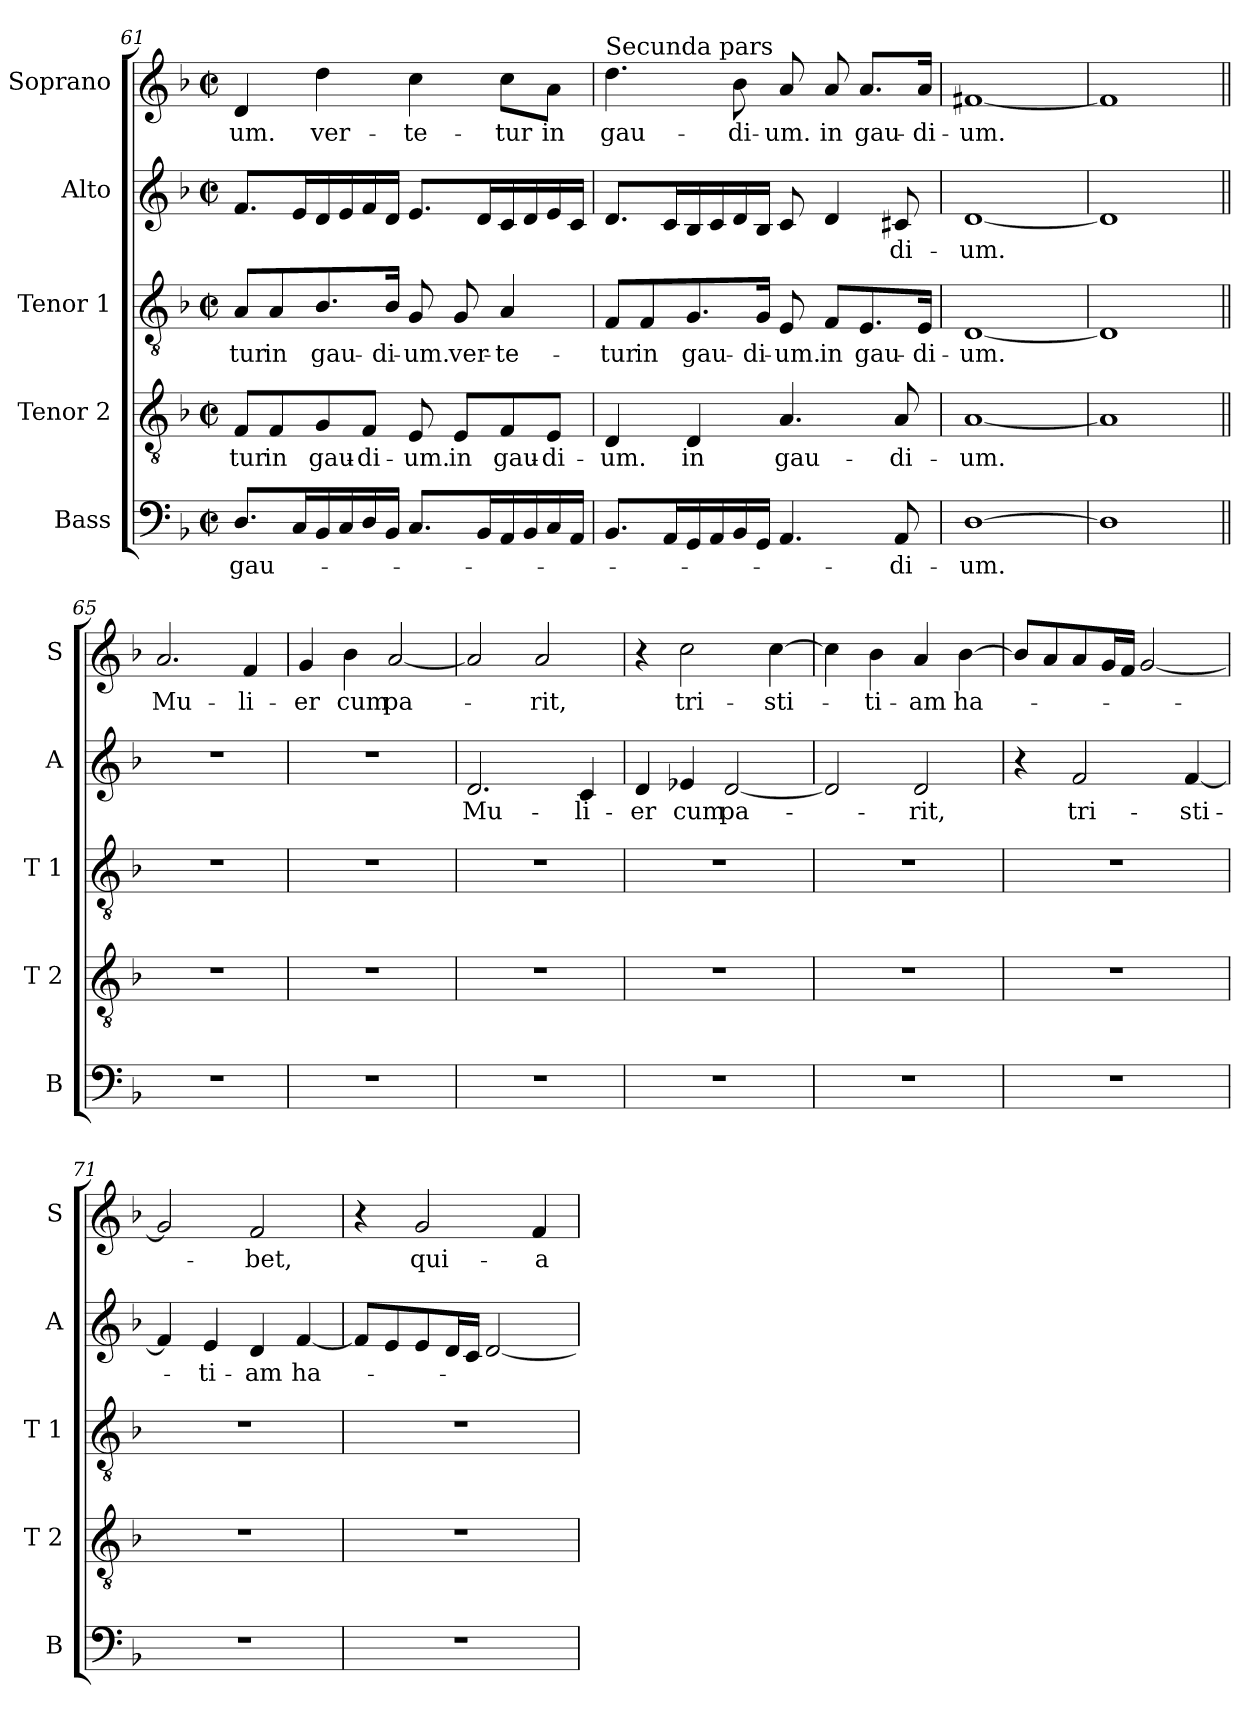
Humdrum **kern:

**kern	**text	**kern	**text	**kern	**text	**kern	**text	**kern	**text
*part5	*part5	*part4	*part4	*part3	*part3	*part2	*part2	*part1	*part1
*staff5	*staff5	*staff4	*staff4	*staff3	*staff3	*staff2	*staff2	*staff1	*staff1
*I"Bass	*	*I"Tenor 2	*	*I"Tenor 1	*	*I"Alto	*	*I"Soprano	*
*I'B	*	*I'T 2	*	*I'T 1	*	*I'A	*	*I'S	*
*clefF4	*	*clefGv2	*	*clefGv2	*	*clefG2	*	*clefG2	*
*k[b-]	*	*k[b-]	*	*k[b-]	*	*k[b-]	*	*k[b-]	*
*F:	*	*F:	*	*F:	*	*F:	*	*F:	*
*M2/2	*	*M2/2	*	*M2/2	*	*M2/2	*	*M2/2	*
*met(c|)	*	*met(c|)	*	*met(c|)	*	*met(c|)	*	*met(c|)	*
=61	=61	=61	=61	=61	=61	=61	=61	=61	=61
8.D/L	gau-	8F/L	-tur	8A/L	-tur	8.f/L	.	4d/	-um.
.	.	8F/	in	8A/	in	.	.	.	.
16C/L	.	.	.	.	.	16e/L	.	.	.
16BB-/	.	8G/	gau-	8.B-/	gau-	16d/	.	4dd\	ver-
16C/	.	.	.	.	.	16e/	.	.	.
16D/	.	8F/J	-di-	.	.	16f/	.	.	.
16BB-/JJ	.	.	.	16B-/Jk	-di-	16d/JJ	.	.	.
8.C/L	.	8E/	-um.	8G/	-um.	8.e/L	.	4cc\	-te-
.	.	8E/L	in	8G/	ver-	.	.	.	.
16BB-/L	.	.	.	.	.	16d/L	.	.	.
16AA/	.	8F/	gau-	4A/	-te-	16c/	.	8cc\L	-tur
16BB-/	.	.	.	.	.	16d/	.	.	.
16C/	.	8E/J	-di-	.	.	16e/	.	8a\J	in
16AA/JJ	.	.	.	.	.	16c/JJ	.	.	.
!!LO:PB:g=z
=62	=62	=62	=62	=62	=62	=62	=62	=62	=62
!	!	!	!	!	!	!	!	!LO:TX:a:t=Secunda pars	!
8.BB-/L	.	4D/	-um.	8F/L	-tur	8.d/L	.	4.dd\	gau-
.	.	.	.	8F/	in	.	.	.	.
16AA/L	.	.	.	.	.	16c/L	.	.	.
16GG/	.	4D/	in	8.G/	gau-	16B-/	.	.	.
16AA/	.	.	.	.	.	16c/	.	.	.
16BB-/	.	.	.	.	.	16d/	.	8b-\	-di-
16GG/JJ	.	.	.	16G/Jk	-di-	16B-/JJ	.	.	.
4.AA/	.	4.A/	gau-	8E/	-um.	8c/	.	8a/	-um.
.	.	.	.	8F/L	in	4d/	.	8a/	in
.	.	.	.	8.E/	gau-	.	.	8.a/L	gau-
8AA/	-di-	8A/	-di-	.	.	8c#X/	-di-	.	.
.	.	.	.	16E/Jk	-di-	.	.	16a/Jk	-di-
=63	=63	=63	=63	=63	=63	=63	=63	=63	=63
[1D	-um.	[1A	-um.	[1D	-um.	[1d	-um.	[1f#X	-um.
=64	=64	=64	=64	=64	=64	=64	=64	=64	=64
1D]	.	1A]	.	1D]	.	1d]	.	1f#]	.
!!LO:LB:g=z
=65||	=65||	=65||	=65||	=65||	=65||	=65||	=65||	=65||	=65||
1r	.	1r	.	1r	.	1r	.	2.a/	Mu-
.	.	.	.	.	.	.	.	4f/	-li-
=66	=66	=66	=66	=66	=66	=66	=66	=66	=66
1r	.	1r	.	1r	.	1r	.	4g/	-er
.	.	.	.	.	.	.	.	4b-\	cum
.	.	.	.	.	.	.	.	[2a/	pa-
=67	=67	=67	=67	=67	=67	=67	=67	=67	=67
1r	.	1r	.	1r	.	2.d/	Mu-	2a/]	.
.	.	.	.	.	.	.	.	2a/	-rit,
.	.	.	.	.	.	4c/	-li-	.	.
=68	=68	=68	=68	=68	=68	=68	=68	=68	=68
1r	.	1r	.	1r	.	4d/	-er	4r	.
.	.	.	.	.	.	4e-X/	cum	2cc\	tri-
.	.	.	.	.	.	[2d/	pa-	.	.
.	.	.	.	.	.	.	.	[4cc\	-sti-
=69	=69	=69	=69	=69	=69	=69	=69	=69	=69
1r	.	1r	.	1r	.	2d/]	.	4cc\]	.
.	.	.	.	.	.	.	.	4b-\	-ti-
.	.	.	.	.	.	2d/	-rit,	4a/	-am
.	.	.	.	.	.	.	.	[4b-\	ha-
=70	=70	=70	=70	=70	=70	=70	=70	=70	=70
1r	.	1r	.	1r	.	4r	.	8b-/L]	.
.	.	.	.	.	.	.	.	8a/	.
.	.	.	.	.	.	2f/	tri-	8a/	.
.	.	.	.	.	.	.	.	16g/L	.
.	.	.	.	.	.	.	.	16f/JJ	.
.	.	.	.	.	.	.	.	[2g/	.
.	.	.	.	.	.	[4f/	-sti-	.	.
!!LO:PB:g=z
=71	=71	=71	=71	=71	=71	=71	=71	=71	=71
1r	.	1r	.	1r	.	4f/]	.	2g/]	.
.	.	.	.	.	.	4e/	-ti-	.	.
.	.	.	.	.	.	4d/	-am	2f/	-bet,
.	.	.	.	.	.	[4f/	ha-	.	.
=72	=72	=72	=72	=72	=72	=72	=72	=72	=72
1r	.	1r	.	1r	.	8f/L]	.	4r	.
.	.	.	.	.	.	8e/	.	.	.
.	.	.	.	.	.	8e/	.	2g/	qui-
.	.	.	.	.	.	16d/L	.	.	.
.	.	.	.	.	.	16c/JJ	.	.	.
.	.	.	.	.	.	[2d/	.	.	.
.	.	.	.	.	.	.	.	4f/	-a
=	=	=	=	=	=	=	=	=	=
*-	*-	*-	*-	*-	*-	*-	*-	*-	*-
